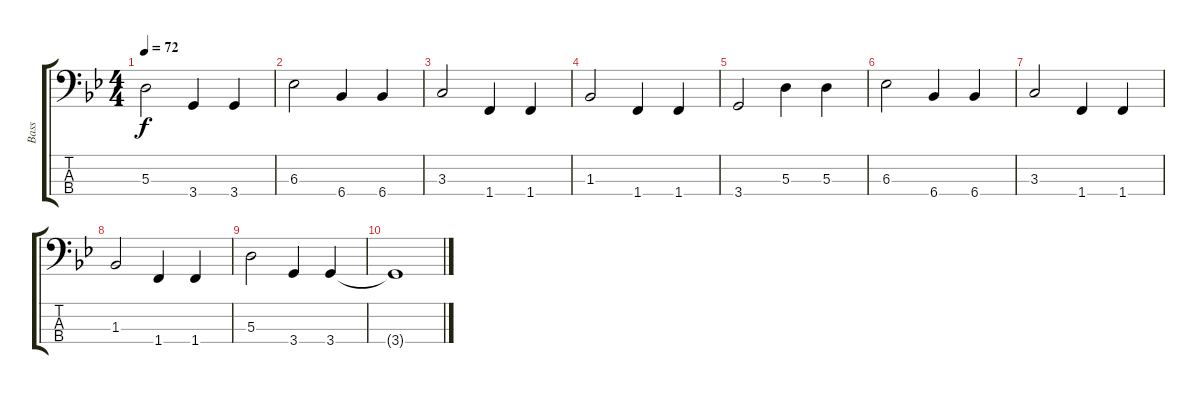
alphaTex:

\track ("Bass" "Bass") {instrument electricbassfinger}
\staff {score tabs}
\tuning (G2 D2 A1 E1) {hide}
\ts (4 4)
\tempo 72
\clef f4
\ks bb
5.3.2{dy f} 3.4.4 3.4.4 |
6.3.2 6.4.4 6.4.4 |
3.3.2 1.4.4 1.4.4 |
1.3.2 1.4.4 1.4.4 |
3.4.2 5.3.4 5.3.4 |
6.3.2 6.4.4 6.4.4 |
3.3.2 1.4.4 1.4.4 |
1.3.2 1.4.4 1.4.4 |
5.3.2 3.4.4 3.4.4 |
3.4{t}.1
